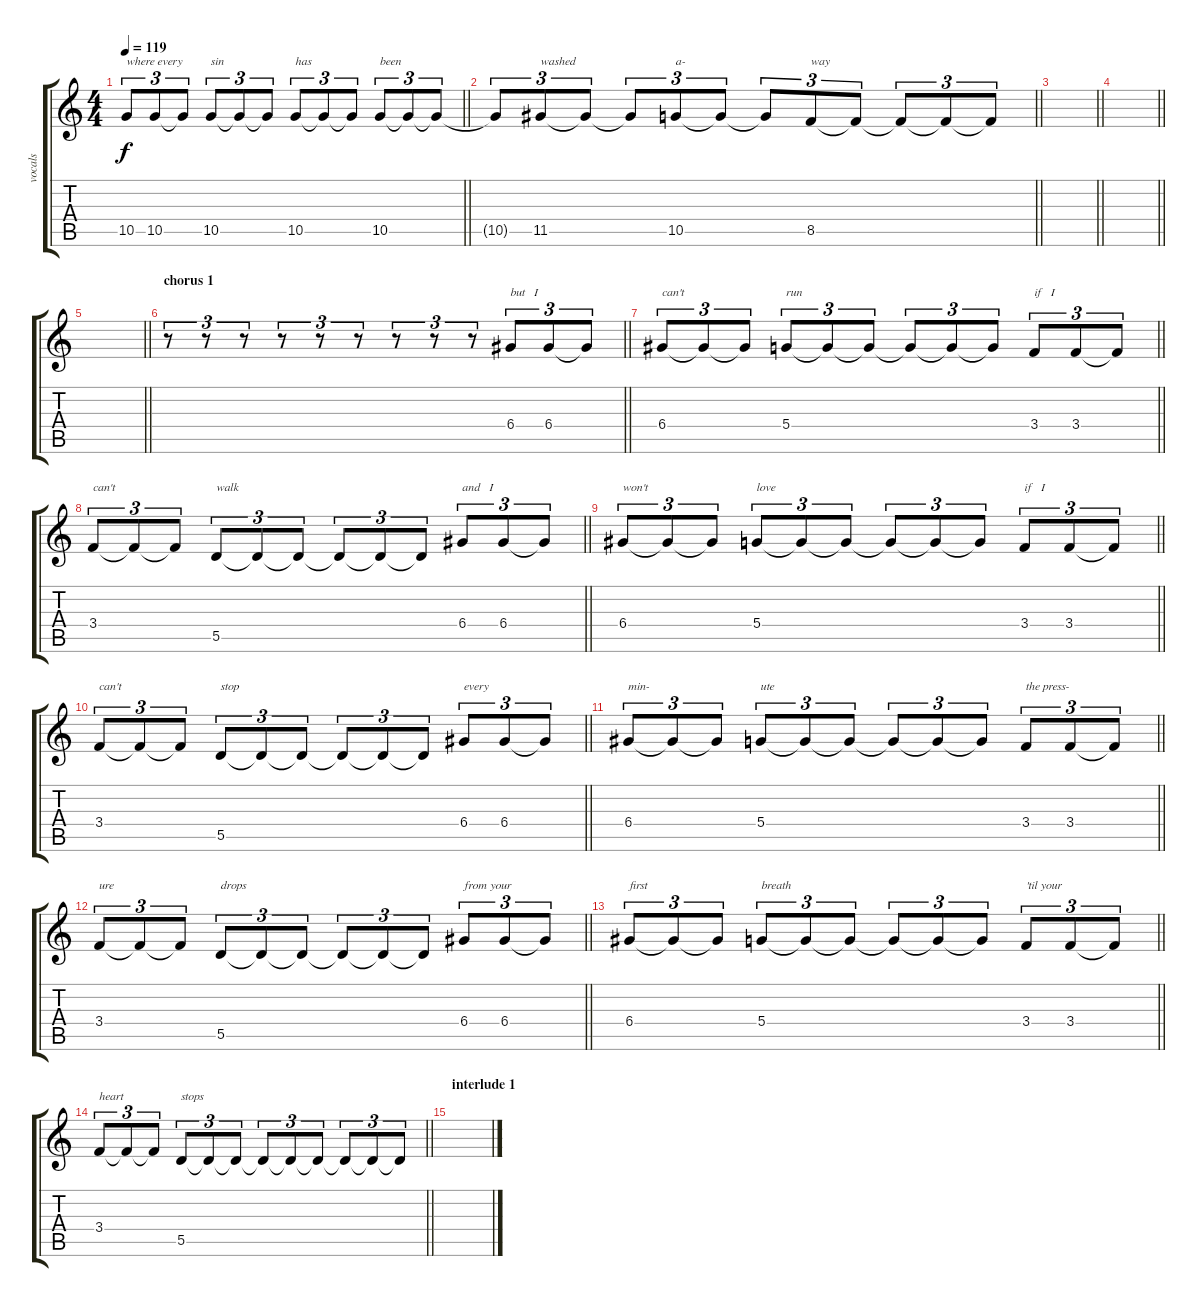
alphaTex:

\track ("vocals" "vocals") {instrument overdrivenguitar}
\staff {score tabs}
\tuning (E4 B3 G3 D3 A2 E2) {hide}
\ts (4 4)
\tempo 119
\clef g2
\barLineRight lightlight
\ks c
10.5.8{tu (3 2) txt "where every" dy f} 10.5.8{tu (3 2)} 10.5{t}.8{tu (3 2)} 10.5.8{tu (3 2) txt "sin"} 10.5{t}.8{tu (3 2)} 10.5{t}.8{tu (3 2)} 10.5.8{tu (3 2) txt "has"} 10.5{t}.8{tu (3 2)} 10.5{t}.8{tu (3 2)} 10.5.8{tu (3 2) txt "been"} 10.5{t}.8{tu (3 2)} 10.5{t}.8{tu (3 2)} |
\barLineRight lightlight
10.5{t}.8{tu (3 2)} 11.5.8{tu (3 2) txt "washed"} 11.5{t}.8{tu (3 2)} 11.5{t}.8{tu (3 2)} 10.5.8{tu (3 2) txt "a-"} 10.5{t}.8{tu (3 2)} 10.5{t}.8{tu (3 2)} 8.5.8{tu (3 2) txt "way"} 8.5{t}.8{tu (3 2)} 8.5{t}.8{tu (3 2)} 8.5{t}.8{tu (3 2)} 8.5{t}.8{tu (3 2)} |
\barLineRight lightlight
|
\barLineRight lightlight
|
\barLineRight lightlight
|
\section ("" "chorus 1")
\barLineRight lightlight
r.8{tu (3 2)} r.8{tu (3 2)} r.8{tu (3 2)} r.8{tu (3 2)} r.8{tu (3 2)} r.8{tu (3 2)} r.8{tu (3 2)} r.8{tu (3 2)} r.8{tu (3 2)} 6.4.8{tu (3 2) txt "but   I"} 6.4.8{tu (3 2)} 6.4{t}.8{tu (3 2)} |
\barLineRight lightlight
6.4.8{tu (3 2) txt "can't "} 6.4{t}.8{tu (3 2)} 6.4{t}.8{tu (3 2)} 5.4.8{tu (3 2) txt "run"} 5.4{t}.8{tu (3 2)} 5.4{t}.8{tu (3 2)} 5.4{t}.8{tu (3 2)} 5.4{t}.8{tu (3 2)} 5.4{t}.8{tu (3 2)} 3.4.8{tu (3 2) txt "if   I"} 3.4.8{tu (3 2)} 3.4{t}.8{tu (3 2)} |
\barLineRight lightlight
3.4.8{tu (3 2) txt "can't  "} 3.4{t}.8{tu (3 2)} 3.4{t}.8{tu (3 2)} 5.5.8{tu (3 2) txt "walk"} 5.5{t}.8{tu (3 2)} 5.5{t}.8{tu (3 2)} 5.5{t}.8{tu (3 2)} 5.5{t}.8{tu (3 2)} 5.5{t}.8{tu (3 2)} 6.4.8{tu (3 2) txt "and   I"} 6.4.8{tu (3 2)} 6.4{t}.8{tu (3 2)} |
\barLineRight lightlight
6.4.8{tu (3 2) txt "won't "} 6.4{t}.8{tu (3 2)} 6.4{t}.8{tu (3 2)} 5.4.8{tu (3 2) txt "love"} 5.4{t}.8{tu (3 2)} 5.4{t}.8{tu (3 2)} 5.4{t}.8{tu (3 2)} 5.4{t}.8{tu (3 2)} 5.4{t}.8{tu (3 2)} 3.4.8{tu (3 2) txt "if   I"} 3.4.8{tu (3 2)} 3.4{t}.8{tu (3 2)} |
\barLineRight lightlight
3.4.8{tu (3 2) txt "can't"} 3.4{t}.8{tu (3 2)} 3.4{t}.8{tu (3 2)} 5.5.8{tu (3 2) txt "stop"} 5.5{t}.8{tu (3 2)} 5.5{t}.8{tu (3 2)} 5.5{t}.8{tu (3 2)} 5.5{t}.8{tu (3 2)} 5.5{t}.8{tu (3 2)} 6.4.8{tu (3 2) txt "every"} 6.4.8{tu (3 2)} 6.4{t}.8{tu (3 2)} |
\barLineRight lightlight
6.4.8{tu (3 2) txt "min-"} 6.4{t}.8{tu (3 2)} 6.4{t}.8{tu (3 2)} 5.4.8{tu (3 2) txt "ute"} 5.4{t}.8{tu (3 2)} 5.4{t}.8{tu (3 2)} 5.4{t}.8{tu (3 2)} 5.4{t}.8{tu (3 2)} 5.4{t}.8{tu (3 2)} 3.4.8{tu (3 2) txt "the press-"} 3.4.8{tu (3 2)} 3.4{t}.8{tu (3 2)} |
\barLineRight lightlight
3.4.8{tu (3 2) txt "ure"} 3.4{t}.8{tu (3 2)} 3.4{t}.8{tu (3 2)} 5.5.8{tu (3 2) txt "drops"} 5.5{t}.8{tu (3 2)} 5.5{t}.8{tu (3 2)} 5.5{t}.8{tu (3 2)} 5.5{t}.8{tu (3 2)} 5.5{t}.8{tu (3 2)} 6.4.8{tu (3 2) txt "from your"} 6.4.8{tu (3 2)} 6.4{t}.8{tu (3 2)} |
\barLineRight lightlight
6.4.8{tu (3 2) txt "first "} 6.4{t}.8{tu (3 2)} 6.4{t}.8{tu (3 2)} 5.4.8{tu (3 2) txt "breath"} 5.4{t}.8{tu (3 2)} 5.4{t}.8{tu (3 2)} 5.4{t}.8{tu (3 2)} 5.4{t}.8{tu (3 2)} 5.4{t}.8{tu (3 2)} 3.4.8{tu (3 2) txt "'til your"} 3.4.8{tu (3 2)} 3.4{t}.8{tu (3 2)} |
\barLineRight lightlight
3.4.8{tu (3 2) txt "heart "} 3.4{t}.8{tu (3 2)} 3.4{t}.8{tu (3 2)} 5.5.8{tu (3 2) txt "stops"} 5.5{t}.8{tu (3 2)} 5.5{t}.8{tu (3 2)} 5.5{t}.8{tu (3 2)} 5.5{t}.8{tu (3 2)} 5.5{t}.8{tu (3 2)} 5.5{t}.8{tu (3 2)} 5.5{t}.8{tu (3 2)} 5.5{t}.8{tu (3 2)} |
\section ("" "interlude 1")
